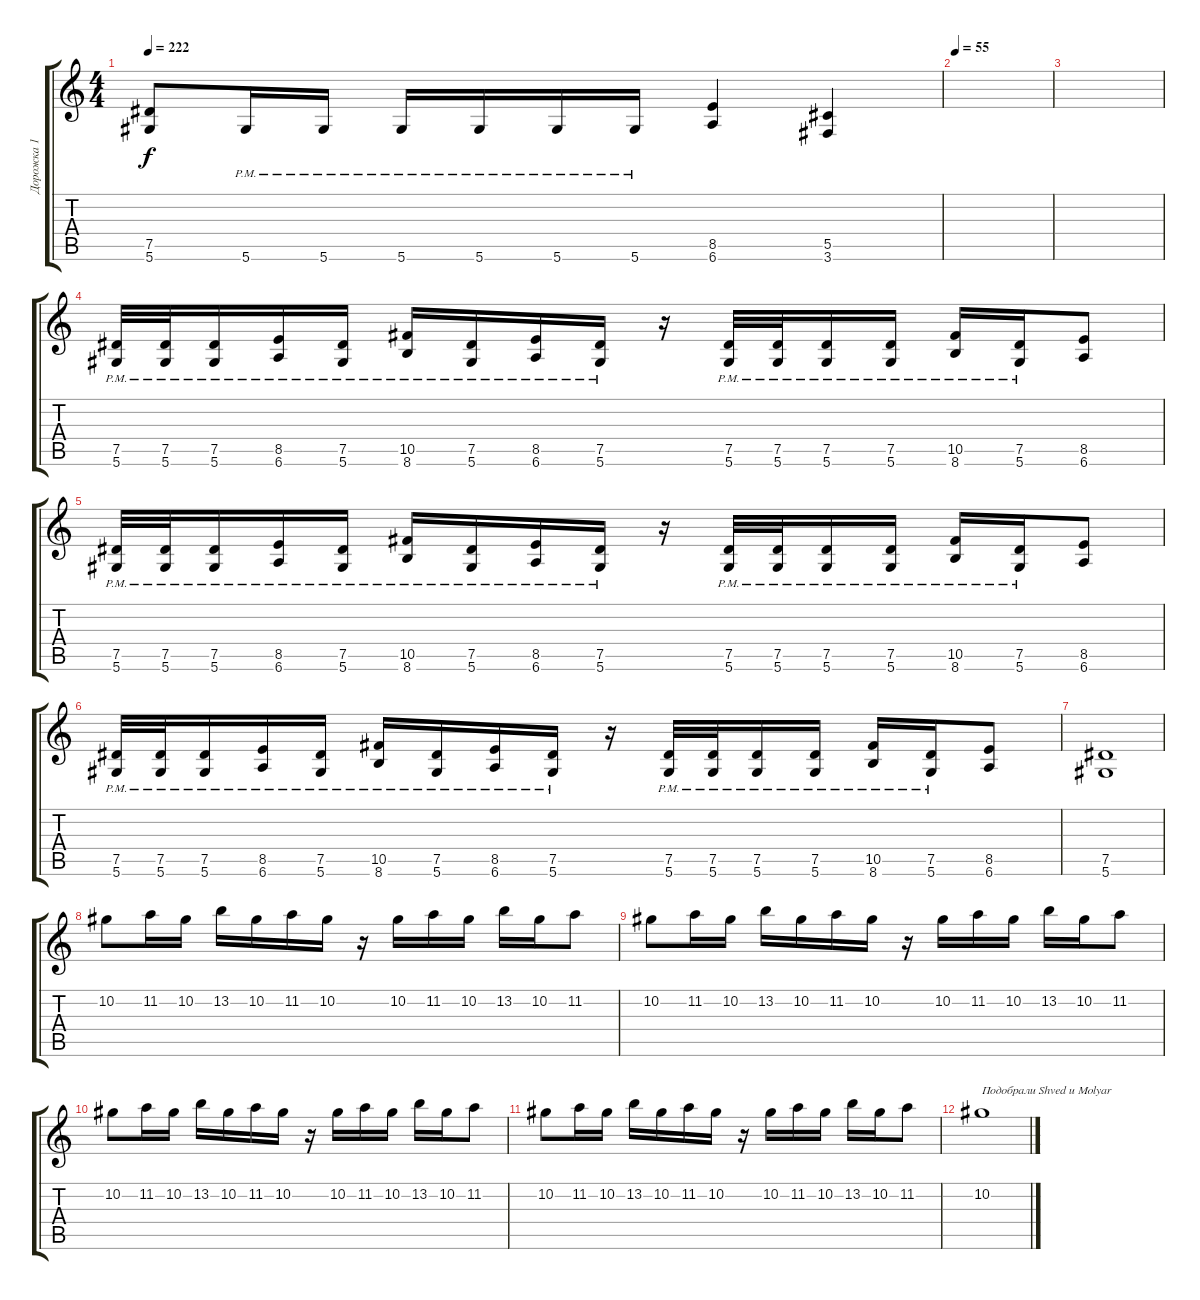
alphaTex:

\track ("Дорожка 1" "Дорожка 1") {instrument distortionguitar}
\staff {score tabs}
\tuning (Eb4 Bb3 Gb3 Db3 Ab2 Eb2) {hide}
\ts (4 4)
\tempo 222
\clef g2
\ks c
(7.5 5.6).8{dy f} 5.6{pm}.16 5.6{pm}.16 5.6{pm}.16 5.6{pm}.16 5.6{pm}.16 5.6{pm}.16 (8.5 6.6).4 (5.5 3.6).4 |
\tempo 55
|
|
(7.5 5.6{pm}).32 (7.5 5.6{pm}).32 (7.5 5.6{pm}).16 (8.5 6.6{pm}).16 (7.5 5.6{pm}).16 (10.5 8.6{pm}).16 (7.5 5.6{pm}).16 (8.5 6.6{pm}).16 (7.5 5.6{pm}).16 r.16 (7.5 5.6{pm}).32 (7.5 5.6{pm}).32 (7.5 5.6{pm}).16 (7.5 5.6{pm}).16 (10.5 8.6{pm}).16 (7.5 5.6{pm}).16 (8.5 6.6).8 |
(7.5 5.6{pm}).32 (7.5 5.6{pm}).32 (7.5 5.6{pm}).16 (8.5 6.6{pm}).16 (7.5 5.6{pm}).16 (10.5 8.6{pm}).16 (7.5 5.6{pm}).16 (8.5 6.6{pm}).16 (7.5 5.6{pm}).16 r.16 (7.5 5.6{pm}).32 (7.5 5.6{pm}).32 (7.5 5.6{pm}).16 (7.5 5.6{pm}).16 (10.5 8.6{pm}).16 (7.5 5.6{pm}).16 (8.5 6.6).8 |
(7.5 5.6{pm}).32 (7.5 5.6{pm}).32 (7.5 5.6{pm}).16 (8.5 6.6{pm}).16 (7.5 5.6{pm}).16 (10.5 8.6{pm}).16 (7.5 5.6{pm}).16 (8.5 6.6{pm}).16 (7.5 5.6{pm}).16 r.16 (7.5 5.6{pm}).32 (7.5 5.6{pm}).32 (7.5 5.6{pm}).16 (7.5 5.6{pm}).16 (10.5 8.6{pm}).16 (7.5 5.6{pm}).16 (8.5 6.6).8 |
(7.5 5.6).1 |
10.2.8 11.2.16 10.2.16 13.2.16 10.2.16 11.2.16 10.2.16 r.16 10.2.16 11.2.16 10.2.16 13.2.16 10.2.16 11.2.8 |
10.2.8 11.2.16 10.2.16 13.2.16 10.2.16 11.2.16 10.2.16 r.16 10.2.16 11.2.16 10.2.16 13.2.16 10.2.16 11.2.8 |
10.2.8 11.2.16 10.2.16 13.2.16 10.2.16 11.2.16 10.2.16 r.16 10.2.16 11.2.16 10.2.16 13.2.16 10.2.16 11.2.8 |
10.2.8 11.2.16 10.2.16 13.2.16 10.2.16 11.2.16 10.2.16 r.16 10.2.16 11.2.16 10.2.16 13.2.16 10.2.16 11.2.8 |
10.2.1{txt "Подобрали Shved и Molyar" volume 4}
